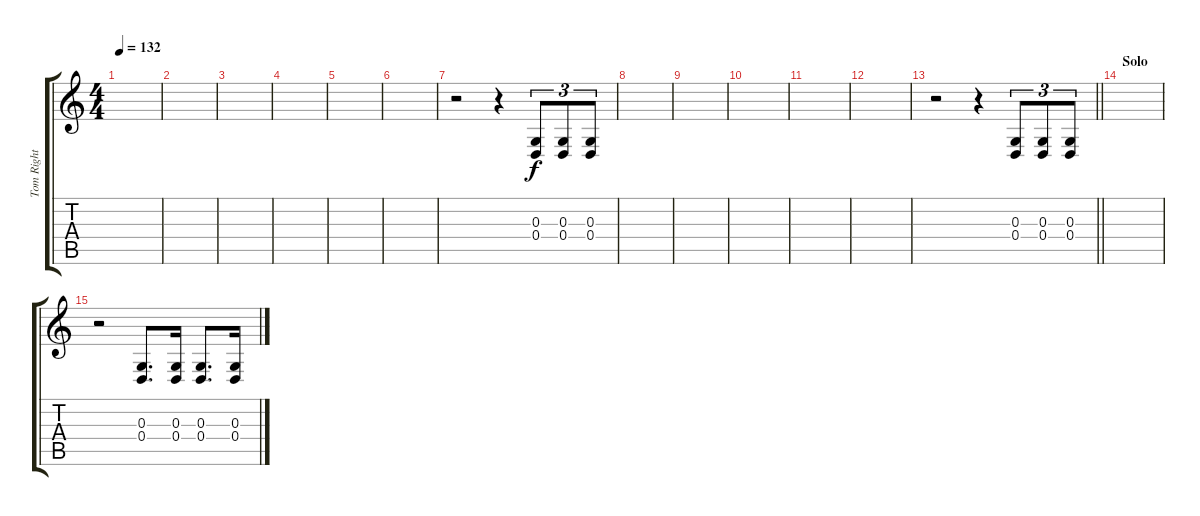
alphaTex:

\track ("Tom Right" "Tom Right") {instrument melodictom}
\staff {score tabs}
\tuning (E4 B3 G3 D3 A2 E2) {hide}
\ts (4 4)
\tempo 132
\clef g2
\ks c
|
|
|
|
|
|
r.2 r.4 (0.3 0.4).8{tu (3 2)} (0.3 0.4).8{tu (3 2)} (0.3 0.4).8{tu (3 2)} |
|
|
|
|
|
\barLineRight lightlight
r.2 r.4 (0.3 0.4).8{tu (3 2)} (0.3 0.4).8{tu (3 2)} (0.3 0.4).8{tu (3 2)} |
\section ("" "Solo")
|
r.2 (0.3 0.4).8{d} (0.3 0.4).16 (0.3 0.4).8{d} (0.3 0.4).16
